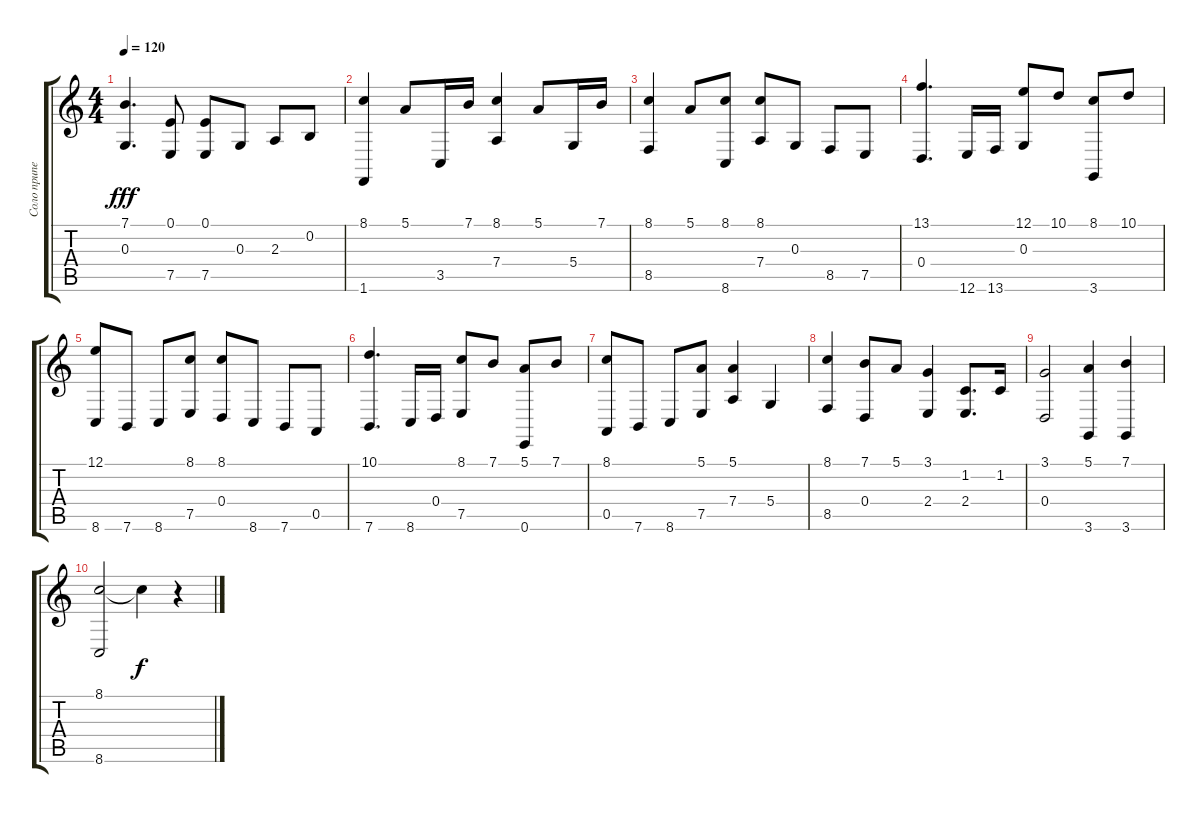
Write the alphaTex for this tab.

\track ("Соло припев" "Соло припе") {instrument acousticgrandpiano}
\staff {score tabs}
\tuning (E4 B3 G3 D3 A2 E2) {hide}
\ts (4 4)
\tempo 120
\clef g2
\ks c
(7.1 0.3).4{d dy fff} (0.1 7.5).8 (0.1 7.5).8 0.3.8 2.3.8 0.2.8 |
(8.1 1.6).4 5.1.8 3.5.16 7.1.16 (8.1 7.4).4 5.1.8 5.4.16 7.1.16 |
(8.1 8.5).4 5.1.8 (8.1 8.6).8 (8.1 7.4).8 0.3.8 8.5.8 7.5.8 |
(13.1 0.4).4{d} 12.6.16 13.6.16 (12.1 0.3).8 10.1.8 (8.1 3.6).8 10.1.8 |
(12.1 8.6).8 7.6.8 8.6.8 (8.1 7.5).8 (8.1 0.4).8 8.6.8 7.6.8 0.5.8 |
(10.1 7.6).4{d} 8.6.16 0.4.16 (8.1 7.5).8 7.1.8 (5.1 0.6).8 7.1.8 |
(8.1 0.5).8 7.6.8 8.6.8 (5.1 7.5).8 (5.1 7.4).4 5.4.4 |
(8.1 8.5).4 (7.1 0.4).8 5.1.8 (3.1 2.4).4 (1.2 2.4).8{d} 1.2.16 |
(3.1 0.4).2 (5.1 3.6).4 (7.1 3.6).4 |
(8.1 8.6).2 8.1{t}.4{dy f} r.4
